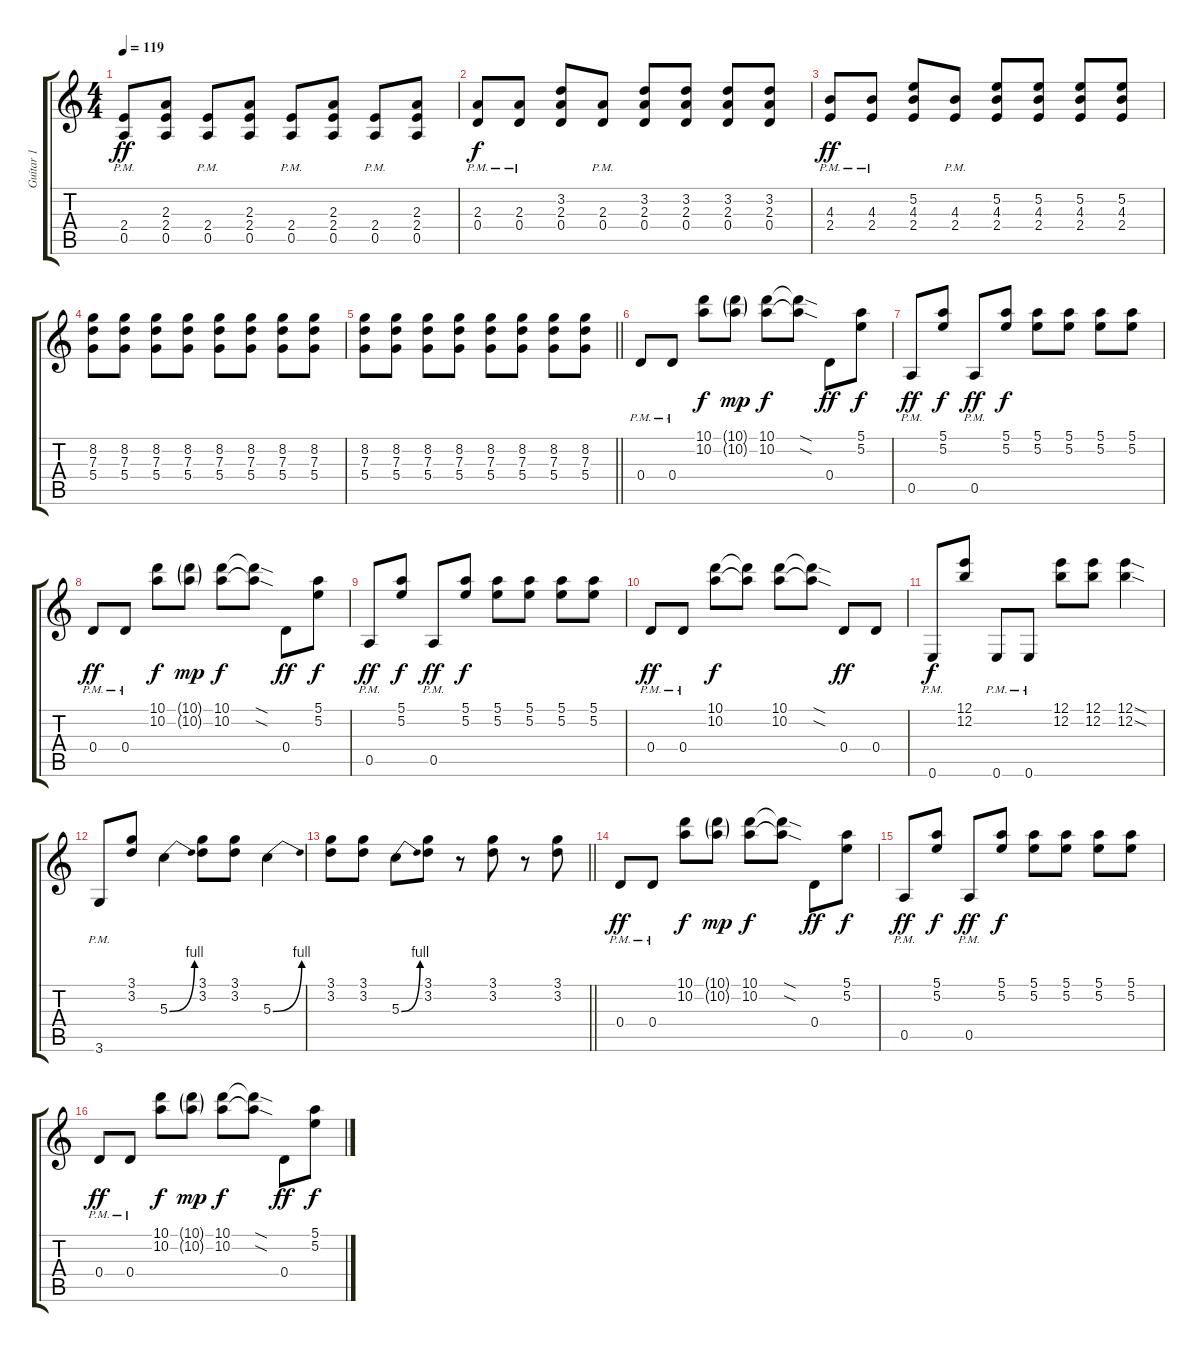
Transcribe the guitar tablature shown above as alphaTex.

\track ("Guitar 1" "Guitar 1") {instrument overdrivenguitar}
\staff {score tabs}
\tuning (E4 B3 G3 D3 A2 E2) {hide}
\ts (4 4)
\tempo 119
\clef g2
\ks c
(2.4{pm} 0.5{pm}).8{dy ff} (2.3 2.4 0.5).8 (2.4{pm} 0.5{pm}).8 (2.3 2.4 0.5).8 (2.4{pm} 0.5{pm}).8 (2.3 2.4 0.5).8 (2.4{pm} 0.5{pm}).8 (2.3 2.4 0.5).8 |
(2.3{pm} 0.4{pm}).8{dy f} (2.3{pm} 0.4{pm}).8 (3.2 2.3 0.4).8 (2.3{pm} 0.4{pm}).8 (3.2 2.3 0.4).8 (3.2 2.3 0.4).8 (3.2 2.3 0.4).8 (3.2 2.3 0.4).8 |
(4.3{pm} 2.4{pm}).8{dy ff} (4.3{pm} 2.4{pm}).8 (5.2 4.3 2.4).8 (4.3{pm} 2.4{pm}).8 (5.2 4.3 2.4).8 (5.2 4.3 2.4).8 (5.2 4.3 2.4).8 (5.2 4.3 2.4).8 |
(8.2 7.3 5.4).8 (8.2 7.3 5.4).8 (8.2 7.3 5.4).8 (8.2 7.3 5.4).8 (8.2 7.3 5.4).8 (8.2 7.3 5.4).8 (8.2 7.3 5.4).8 (8.2 7.3 5.4).8 |
\barLineRight lightlight
(8.2 7.3 5.4).8 (8.2 7.3 5.4).8 (8.2 7.3 5.4).8 (8.2 7.3 5.4).8 (8.2 7.3 5.4).8 (8.2 7.3 5.4).8 (8.2 7.3 5.4).8 (8.2 7.3 5.4).8 |
0.4{pm}.8 0.4{pm}.8 (10.1 10.2).8{dy f} (10.1{g} 10.2{g}).8{dy mp} (10.1 10.2).8{dy f} (10.1{sod t} 10.2{sod t}).8 0.4.8{dy ff} (5.1 5.2).8{dy f} |
0.5{pm}.8{dy ff} (5.1 5.2).8{dy f} 0.5{pm}.8{dy ff} (5.1 5.2).8{dy f} (5.1 5.2).8 (5.1 5.2).8 (5.1 5.2).8 (5.1 5.2).8 |
0.4{pm}.8{dy ff} 0.4{pm}.8 (10.1 10.2).8{dy f} (10.1{g} 10.2{g}).8{dy mp} (10.1 10.2).8{dy f} (10.1{sod t} 10.2{sod t}).8 0.4.8{dy ff} (5.1 5.2).8{dy f} |
0.5{pm}.8{dy ff} (5.1 5.2).8{dy f} 0.5{pm}.8{dy ff} (5.1 5.2).8{dy f} (5.1 5.2).8 (5.1 5.2).8 (5.1 5.2).8 (5.1 5.2).8 |
0.4{pm}.8{dy ff} 0.4{pm}.8 (10.1 10.2).8{dy f} (10.1{t} 10.2{t}).8 (10.1 10.2).8 (10.1{sod t} 10.2{sod t}).8 0.4.8{dy ff} 0.4.8 |
0.6{pm}.8{dy f} (12.1 12.2).8 0.6{pm}.8 0.6{pm}.8 (12.1 12.2).8 (12.1 12.2).8 (12.1{sod} 12.2{sod}).4 |
3.6{pm}.8 (3.1 3.2).8 5.3{be (bend 0 0 60 4)}.4 (3.1 3.2).8 (3.1 3.2).8 5.3{be (bend 0 0 60 4)}.4 |
\barLineRight lightlight
(3.1 3.2).8 (3.1 3.2).8 5.3{be (bend 0 0 60 4)}.8 (3.1 3.2).8 r.8 (3.1 3.2).8 r.8 (3.1 3.2).8 |
0.4{pm}.8{dy ff} 0.4{pm}.8 (10.1 10.2).8{dy f} (10.1{g} 10.2{g}).8{dy mp} (10.1 10.2).8{dy f} (10.1{sod t} 10.2{sod t}).8 0.4.8{dy ff} (5.1 5.2).8{dy f} |
0.5{pm}.8{dy ff} (5.1 5.2).8{dy f} 0.5{pm}.8{dy ff} (5.1 5.2).8{dy f} (5.1 5.2).8 (5.1 5.2).8 (5.1 5.2).8 (5.1 5.2).8 |
0.4{pm}.8{dy ff} 0.4{pm}.8 (10.1 10.2).8{dy f} (10.1{g} 10.2{g}).8{dy mp} (10.1 10.2).8{dy f} (10.1{sod t} 10.2{sod t}).8 0.4.8{dy ff} (5.1 5.2).8{dy f}
